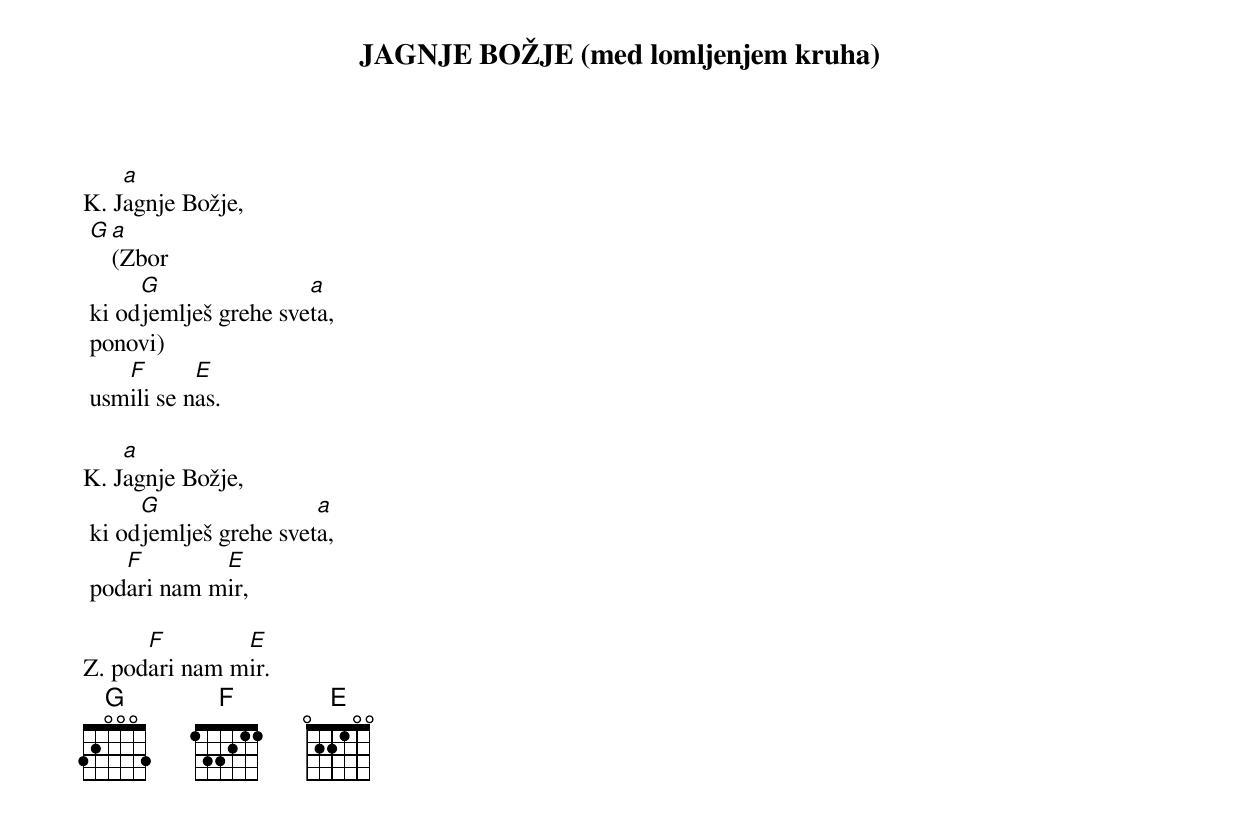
{title: JAGNJE BOŽJE (med lomljenjem kruha)}

K.	J[a]agnje Božje,
	[G][a](Zbor
	ki od[G]jemlješ grehe sve[a]ta,
	ponovi)
	usm[F]ili se n[E]as.

K.	J[a]agnje Božje,
	ki od[G]jemlješ grehe svet[a]a,
	pod[F]ari nam m[E]ir,

Z.	pod[F]ari nam m[E]ir.
